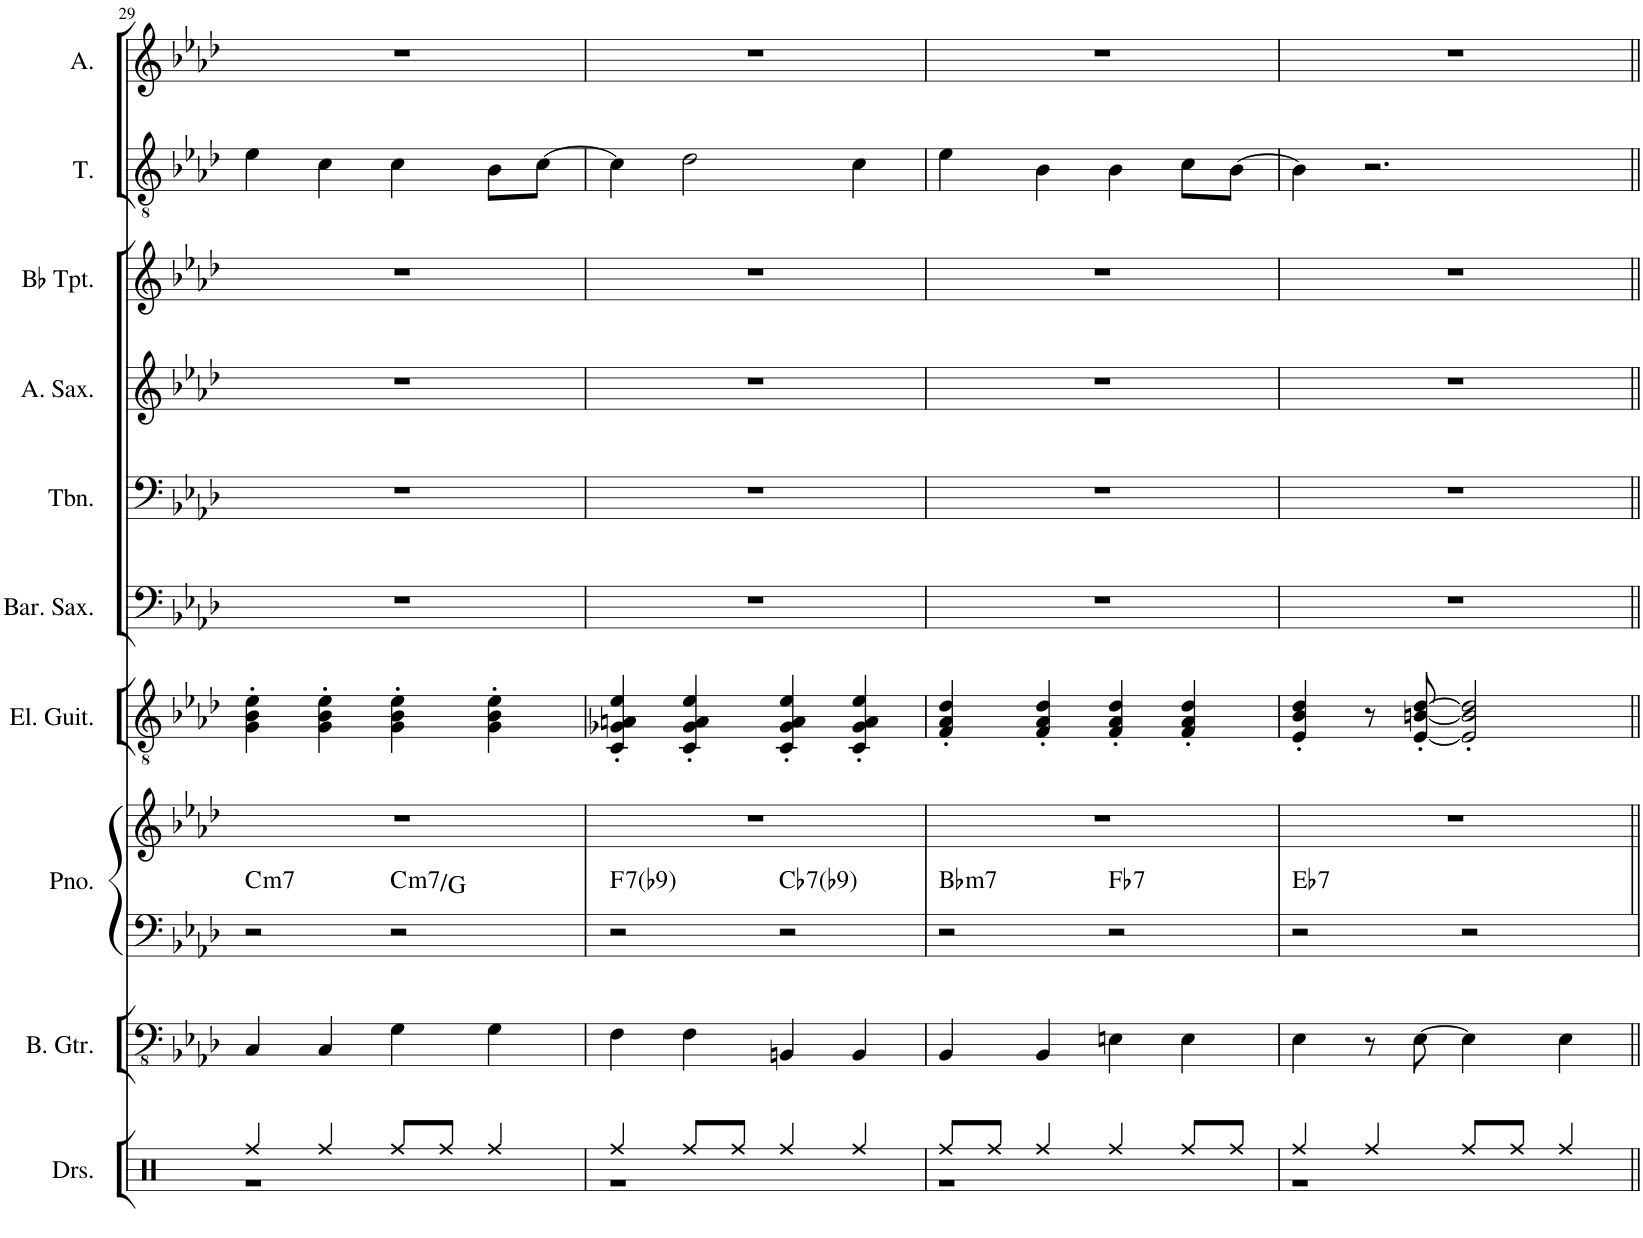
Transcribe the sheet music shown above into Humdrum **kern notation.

**kern	**kern	**kern	**kern	**harte	**kern	**kern	**kern	**kern	**kern	**kern	**kern
*part10	*part9	*part8	*part8	*part8	*part7	*part6	*part5	*part4	*part3	*part2	*part1
*staff11	*staff10	*staff9	*staff8	*	*staff7	*staff6	*staff5	*staff4	*staff3	*staff2	*staff1
*I"Drumset	*I"Bass Guitar	*I"Piano	*	*	*I"Electric Guitar	*I"Baritone Saxophone	*I"Trombone	*I"Alto Saxophone	*I"Bb Trumpet	*I"Tenor	*I"Alto
*I'Drs.	*I'B. Gtr.	*I'Pno.	*	*	*I'El. Guit.	*I'Bar. Sax.	*I'Tbn.	*I'A. Sax.	*I'Bb Tpt.	*I'T.	*I'A.
!!LO:PB:g=z
*clefX	*clefFv4	*clefF4	*clefG2	*	*clefGv2	*clefF4	*clefF4	*clefG2	*clefG2	*clefGv2	*clefG2
*	*	*	*	*	*	*ITrd12c21	*	*ITrd5c9	*ITrd1c2	*	*
*k[]	*k[b-e-a-d-]	*k[b-e-a-d-]	*k[b-e-a-d-]	*	*k[b-e-a-d-]	*k[b-e-a-d-]	*k[b-e-a-d-]	*k[b-e-a-d-]	*k[b-e-a-d-]	*k[b-e-a-d-]	*k[b-e-a-d-]
*M2/2	*M2/2	*M2/2	*M2/2	*	*M2/2	*M2/2	*M2/2	*M2/2	*M2/2	*M2/2	*M2/2
*met(c|)	*met(c|)	*met(c|)	*met(c|)	*	*met(c|)	*met(c|)	*met(c|)	*met(c|)	*met(c|)	*met(c|)	*met(c|)
=29	=29	=29	=29	=29	=29	=29	=29	=29	=29	=29	=29
*^	*	*	*	*	*	*	*	*	*	*	*
!	!	!	!	!	!LO:H:kt=m7	!	!	!	!	!	!	!
*	*	*	*	*^	*	*	*	*	*	*	*	*
4Rff/	1r	4CC/	2r	1r	2ryy	C:min7	4G\' 4B-\' 4e-\'	1r	1r	1r	1r	4e-\	1r
4Rff/	.	4CC/	.	.	.	.	4G\' 4B-\' 4e-\'	.	.	.	.	4c\	.
!	!	!	!	!	!	!LO:H:kt=m7	!	!	!	!	!	!	!
8Rff/L	.	4GG\	2r	.	2ryy	C:min7/5	4G\' 4B-\' 4e-\'	.	.	.	.	4c\	.
8Rff/J	.	.	.	.	.	.	.	.	.	.	.	.	.
4Rff/	.	4GG\	.	.	.	.	4G\' 4B-\' 4e-\'	.	.	.	.	8B-\L	.
.	.	.	.	.	.	.	.	.	.	.	.	[8c\J	.
=30	=30	=30	=30	=30	=30	=30	=30	=30	=30	=30	=30	=30	=30
!	!	!	!	!	!	!LO:H:kt=7	!	!	!	!	!	!	!
4Rff/	1r	4FF\	2r	1r	2ryy	F:7(b9)	4C/' 4G-X/' 4An/' 4e-/'	1r	1r	1r	1r	4c\]	1r
8Rff/L	.	4FF\	.	.	.	.	4C/' 4G-/' 4A/' 4e-/'	.	.	.	.	2d-\	.
8Rff/J	.	.	.	.	.	.	.	.	.	.	.	.	.
!	!	!	!	!	!	!LO:H:kt=7	!	!	!	!	!	!	!
4Rff/	.	4BBBn/	2r	.	2ryy	Cb:7(b9)	4C/' 4G-/' 4A/' 4e-/'	.	.	.	.	.	.
4Rff/	.	4BBB/	.	.	.	.	4C/' 4G-/' 4A/' 4e-/'	.	.	.	.	4c\	.
=31	=31	=31	=31	=31	=31	=31	=31	=31	=31	=31	=31	=31	=31
!	!	!	!	!	!	!LO:H:kt=m7	!	!	!	!	!	!	!
8Rff/L	1r	4BBB-/	2r	1r	2ryy	Bb:min7	4F/' 4A-/' 4d-/'	1r	1r	1r	1r	4e-\	1r
8Rff/J	.	.	.	.	.	.	.	.	.	.	.	.	.
4Rff/	.	4BBB-/	.	.	.	.	4F/' 4A-/' 4d-/'	.	.	.	.	4B-\	.
!	!	!	!	!	!	!LO:H:kt=7	!	!	!	!	!	!	!
4Rff/	.	4EEn\	2r	.	2ryy	Fb:7	4F/' 4A-/' 4d-/'	.	.	.	.	4B-\	.
8Rff/L	.	4EE\	.	.	.	.	4F/' 4A-/' 4d-/'	.	.	.	.	8c\L	.
8Rff/J	.	.	.	.	.	.	.	.	.	.	.	[8B-\J	.
=32	=32	=32	=32	=32	=32	=32	=32	=32	=32	=32	=32	=32	=32
!	!	!	!	!	!	!LO:H:kt=7	!	!	!	!	!	!	!
*	*	*	*	*v	*v	*	*	*	*	*	*	*	*
4Rff/	1r	4EE-\	2r	1r	Eb:7	4E-/' 4B-/' 4d-/'	1r	1r	1r	1r	4B-\]	1r
4Rff/	.	8r	.	.	.	8r	.	.	.	.	2.r	.
.	.	[8EE-\	.	.	.	[8E-/' [8Bn/' [8d-/'	.	.	.	.	.	.
8Rff/L	.	4EE-\]	2r	.	.	2E-/]' 2B/]' 2d-/]'	.	.	.	.	.	.
8Rff/J	.	.	.	.	.	.	.	.	.	.	.	.
4Rff/	.	4EE-\	.	.	.	.	.	.	.	.	.	.
*v	*v	*	*	*	*	*	*	*	*	*	*	*
=||	=||	=||	=||	=||	=||	=||	=||	=||	=||	=||	=||
*-	*-	*-	*-	*-	*-	*-	*-	*-	*-	*-	*-
